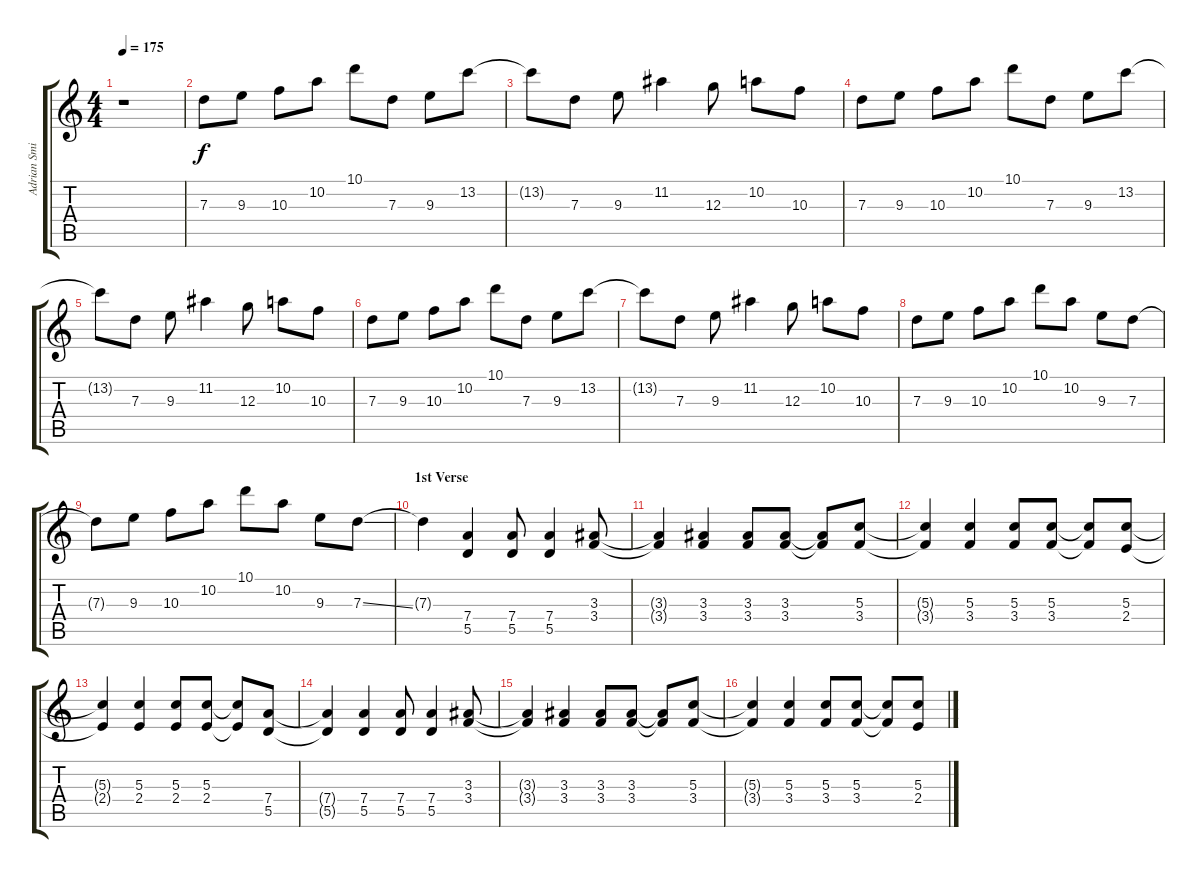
\track ("Adrian Smith" "Adrian Smi") {instrument distortionguitar}
\staff {score tabs}
\tuning (E4 B3 G3 D3 A2 E2) {hide}
\ts (4 4)
\tempo 175
\clef g2
\ks c
r.1{dy f instrument distortionguitar} |
7.3.8 9.3.8 10.3.8 10.2.8 10.1.8 7.3.8 9.3.8 13.2.8 |
13.2{t}.8 7.3.8 9.3.8 11.2.4 12.3.8 10.2.8 10.3.8 |
7.3.8 9.3.8 10.3.8 10.2.8 10.1.8 7.3.8 9.3.8 13.2.8 |
13.2{t}.8 7.3.8 9.3.8 11.2.4 12.3.8 10.2.8 10.3.8 |
7.3.8 9.3.8 10.3.8 10.2.8 10.1.8 7.3.8 9.3.8 13.2.8 |
13.2{t}.8 7.3.8 9.3.8 11.2.4 12.3.8 10.2.8 10.3.8 |
7.3.8 9.3.8 10.3.8 10.2.8 10.1.8 10.2.8 9.3.8 7.3.8 |
7.3{t}.8 9.3.8 10.3.8 10.2.8 10.1.8 10.2.8 9.3.8 7.3{ss}.8 |
\section ("" "1st Verse")
7.3{t}.4 (7.4 5.5).4 (7.4 5.5).8 (7.4 5.5).4 (3.3 3.4).8 |
(3.3{t} 3.4{t}).4 (3.3 3.4).4 (3.3 3.4).8 (3.3 3.4).8 (3.3{t} 3.4{t}).8 (5.3 3.4).8 |
(5.3{t} 3.4{t}).4 (5.3 3.4).4 (5.3 3.4).8 (5.3 3.4).8 (5.3{t} 3.4{t}).8 (5.3 2.4).8 |
(5.3{t} 2.4{t}).4 (5.3 2.4).4 (5.3 2.4).8 (5.3 2.4).8 (5.3{t} 2.4{t}).8 (7.4 5.5).8 |
(7.4{t} 5.5{t}).4 (7.4 5.5).4 (7.4 5.5).8 (7.4 5.5).4 (3.3 3.4).8 |
(3.3{t} 3.4{t}).4 (3.3 3.4).4 (3.3 3.4).8 (3.3 3.4).8 (3.3{t} 3.4{t}).8 (5.3 3.4).8 |
(5.3{t} 3.4{t}).4 (5.3 3.4).4 (5.3 3.4).8 (5.3 3.4).8 (5.3{t} 3.4{t}).8 (5.3 2.4).8
